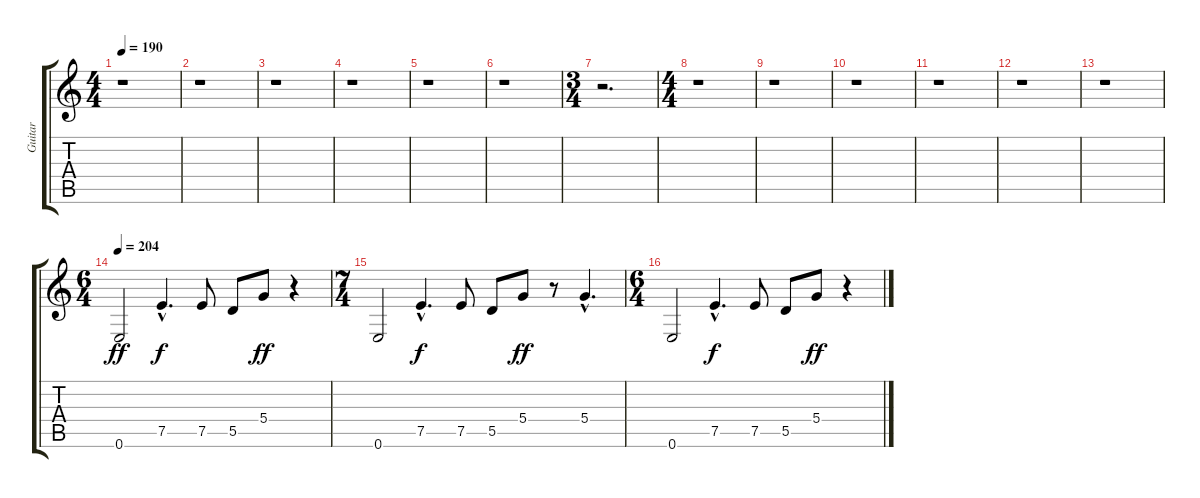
\track ("Guitar" "Guitar") {instrument overdrivenguitar}
\staff {score tabs}
\tuning (E4 B3 G3 D3 A2 E2) {hide}
\ts (4 4)
\tempo 190
\clef g2
\ks c
r.1{dy ff} |
r.1 |
r.1 |
r.1 |
r.1 |
r.1 |
\ts (3 4)
r.2{d} |
\ts (4 4)
r.1 |
r.1 |
r.1 |
r.1 |
r.1 |
r.1 |
\ts (6 4)
\tempo 204
0.6.2 7.5{hac}.4{d dy f} 7.5.8 5.5.8 5.4.8{dy ff} r.4 |
\ts (7 4)
0.6.2 7.5{hac}.4{d dy f} 7.5.8 5.5.8 5.4.8{dy ff} r.8 5.4{hac}.4{d} |
\ts (6 4)
0.6.2 7.5{hac}.4{d dy f} 7.5.8 5.5.8 5.4.8{dy ff} r.4
